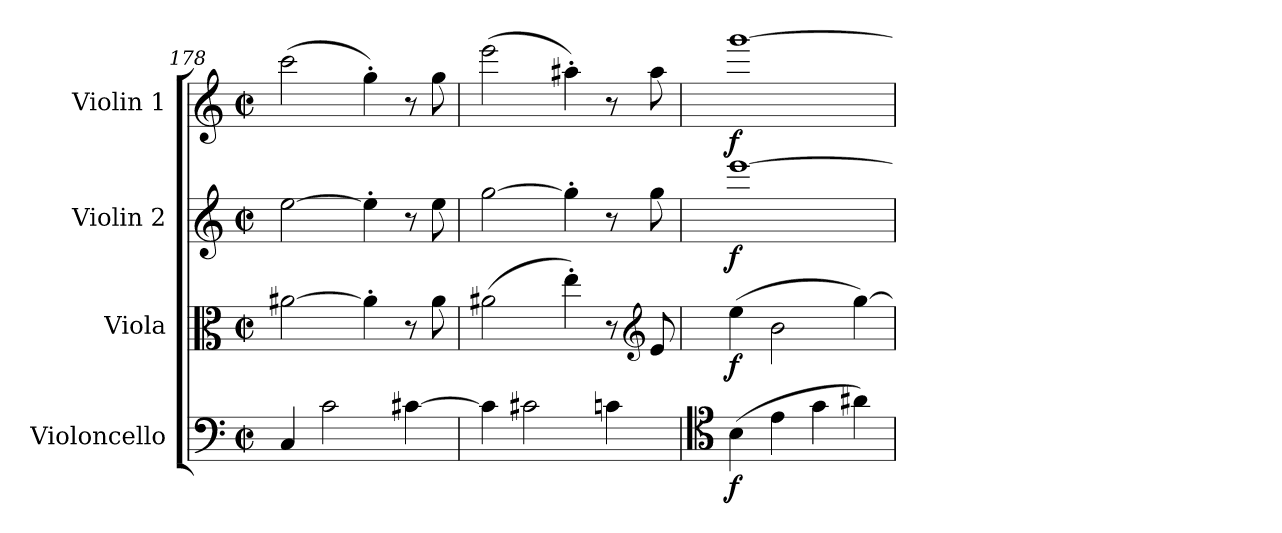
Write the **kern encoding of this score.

**kern	**dynam	**kern	**dynam	**kern	**dynam	**kern	**dynam
*part4	*part4	*part3	*part3	*part2	*part2	*part1	*part1
*staff4	*staff4	*staff3	*staff3	*staff2	*staff2	*staff1	*staff1
*I"Violoncello	*	*I"Viola	*	*I"Violin 2	*	*I"Violin 1	*
*I'Vc	*	*I'Vla	*	*I'Vln	*	*I'Vln	*
*clefF4	*	*clefC3	*	*clefG2	*	*clefG2	*
*k[]	*	*k[]	*	*k[]	*	*k[]	*
*M2/2	*	*M2/2	*	*M2/2	*	*M2/2	*
*met(c|)	*	*met(c|)	*	*met(c|)	*	*met(c|)	*
=178	=178	=178	=178	=178	=178	=178	=178
4C/	.	[2a#X\	.	[2ee\	.	(2ccc\	.
2c\	.	.	.	.	.	.	.
.	.	4a#'\]	.	4ee'\]	.	4gg'\)	.
[4c#X\	.	8r	.	8r	.	8r	.
.	.	8a#\	.	8ee\	.	8gg\	.
=179	=179	=179	=179	=179	=179	=179	=179
4c#\]	.	(2a#X\	.	[2gg\	.	(2eee\	.
2c#X\	.	.	.	.	.	.	.
.	.	4ee'\)	.	4gg'\]	.	4aa#X'\)	.
4cn\	.	8r	.	8r	.	8r	.
*	*	*clefG2	*	*	*	*	*
.	.	8e/	.	8gg\	.	8aa#\	.
=180	=180	=180	=180	=180	=180	=180	=180
*clefC4	*	*	*	*	*	*	*
!	!LO:DY:b	!	!LO:DY:b	!	!LO:DY:b	!	!LO:DY:b
(4B\	f	(4ee\	f	[1eee	f	[1ggg	f
4e\	.	2b\	.	.	.	.	.
4g\	.	.	.	.	.	.	.
4a#X\)	.	[4gg\)	.	.	.	.	.
=	=	=	=	=	=	=	=
*-	*-	*-	*-	*-	*-	*-	*-
